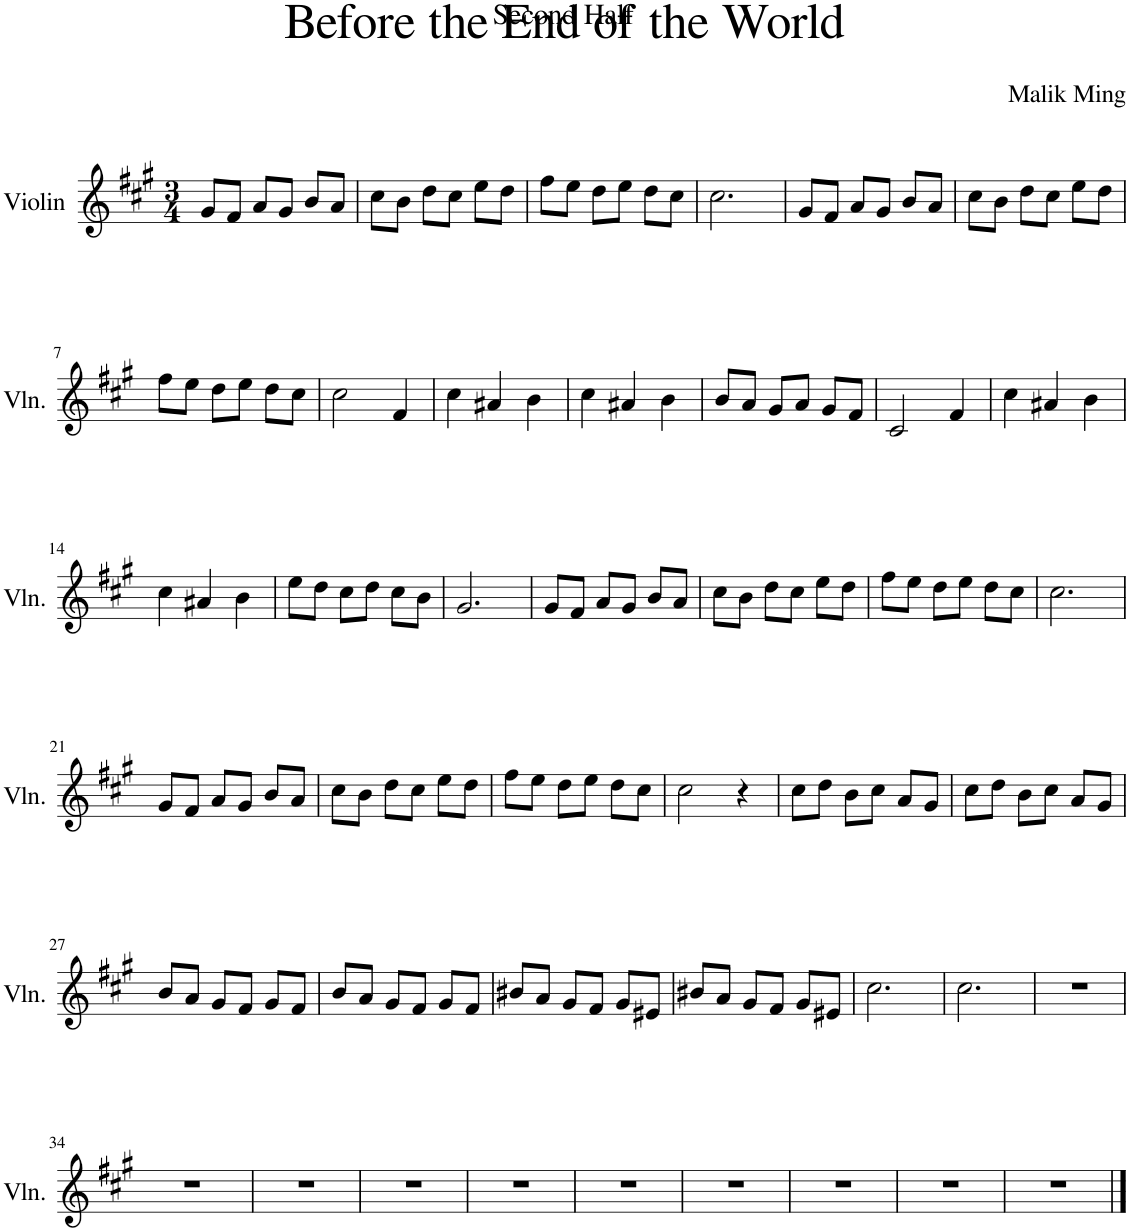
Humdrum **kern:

**kern
*part1
*staff1
*I"Violin
*I'Vln.
*clefG2
*k[f#c#g#]
*M3/4
=1
8g#/L
8f#/J
8a/L
8g#/J
8b/L
8a/J
=2
8cc#\L
8b\J
8dd\L
8cc#\J
8ee\L
8dd\J
=3
8ff#\L
8ee\J
8dd\L
8ee\J
8dd\L
8cc#\J
=4
2.cc#\
=5
8g#/L
8f#/J
8a/L
8g#/J
8b/L
8a/J
=6
8cc#\L
8b\J
8dd\L
8cc#\J
8ee\L
8dd\J
!!LO:LB:g=z
=7
8ff#\L
8ee\J
8dd\L
8ee\J
8dd\L
8cc#\J
=8
2cc#\
4f#/
=9
4cc#\
4a#X/
4b\
=10
4cc#\
4a#X/
4b\
=11
8b/L
8a/J
8g#/L
8a/J
8g#/L
8f#/J
=12
2c#/
4f#/
=13
4cc#\
4a#X/
4b\
!!LO:LB:g=z
=14
4cc#\
4a#X/
4b\
=15
8ee\L
8dd\J
8cc#\L
8dd\J
8cc#\L
8b\J
=16
2.g#/
=17
8g#/L
8f#/J
8a/L
8g#/J
8b/L
8a/J
=18
8cc#\L
8b\J
8dd\L
8cc#\J
8ee\L
8dd\J
=19
8ff#\L
8ee\J
8dd\L
8ee\J
8dd\L
8cc#\J
=20
2.cc#\
!!LO:LB:g=z
=21
8g#/L
8f#/J
8a/L
8g#/J
8b/L
8a/J
=22
8cc#\L
8b\J
8dd\L
8cc#\J
8ee\L
8dd\J
=23
8ff#\L
8ee\J
8dd\L
8ee\J
8dd\L
8cc#\J
=24
2cc#\
4r
=25
8cc#\L
8dd\J
8b\L
8cc#\J
8a/L
8g#/J
=26
8cc#\L
8dd\J
8b\L
8cc#\J
8a/L
8g#/J
!!LO:LB:g=z
=27
8b/L
8a/J
8g#/L
8f#/J
8g#/L
8f#/J
=28
8b/L
8a/J
8g#/L
8f#/J
8g#/L
8f#/J
=29
8b#X/L
8a/J
8g#/L
8f#/J
8g#/L
8e#X/J
=30
8b#X/L
8a/J
8g#/L
8f#/J
8g#/L
8e#X/J
=31
2.cc#\
=32
2.cc#\
=33
2.r
!!LO:LB:g=z
=34
2.r
=35
2.r
=36
2.r
=37
2.r
=38
2.r
=39
2.r
=40
2.r
=41
2.r
=42
2.r
==
*-
